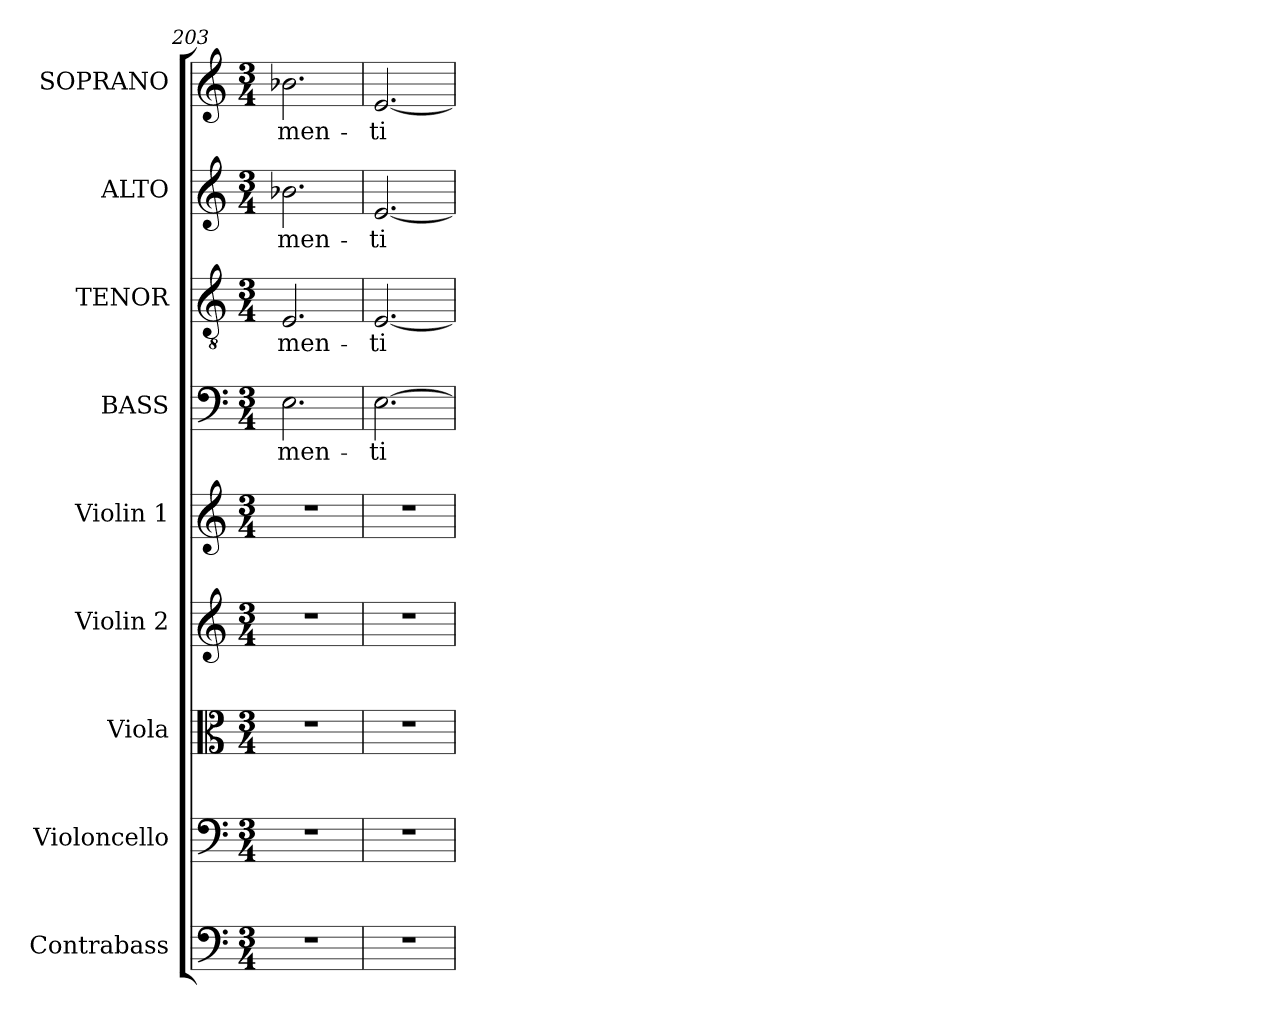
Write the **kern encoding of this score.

**kern	**kern	**kern	**kern	**kern	**kern	**text	**kern	**text	**kern	**text	**kern	**text
*part9	*part8	*part7	*part6	*part5	*part4	*part4	*part3	*part3	*part2	*part2	*part1	*part1
*staff9	*staff8	*staff7	*staff6	*staff5	*staff4	*staff4	*staff3	*staff3	*staff2	*staff2	*staff1	*staff1
*I"Contrabass	*I"Violoncello	*I"Viola	*I"Violin 2	*I"Violin 1	*I"BASS	*	*I"TENOR	*	*I"ALTO	*	*I"SOPRANO	*
*I'Cb.	*I'Vc.	*I'Vla.	*I'Vln. 2	*I'Vln. 1	*I'B.	*	*I'T.	*	*I'A.	*	*I'S.	*
*clefF4	*clefF4	*clefC3	*clefG2	*clefG2	*clefF4	*	*clefGv2	*	*clefG2	*	*clefG2	*
*ITrd7c12	*	*	*	*	*	*	*ITrd7c12	*	*	*	*	*
*k[]	*k[]	*k[]	*k[]	*k[]	*k[]	*	*k[]	*	*k[]	*	*k[]	*
*C:	*C:	*C:	*C:	*C:	*C:	*	*C:	*	*C:	*	*C:	*
*M3/4	*M3/4	*M3/4	*M3/4	*M3/4	*M3/4	*	*M3/4	*	*M3/4	*	*M3/4	*
=203	=203	=203	=203	=203	=203	=203	=203	=203	=203	=203	=203	=203
!LO:N:vis=1	!LO:N:vis=1	!LO:N:vis=1	!LO:N:vis=1	!LO:N:vis=1	!	!	!	!	!	!	!	!
!	!	!	!	!	!	!LO:LY:b:color=#000000	!	!	!	!	!	!
!	!	!	!	!	!	!	!	!LO:LY:b:color=#000000	!	!	!	!
!	!	!	!	!	!	!	!	!	!	!LO:LY:b:color=#000000	!	!
!	!	!	!	!	!	!	!	!	!	!	!	!LO:LY:b:color=#000000
2.r	2.r	2.r	2.r	2.r	2.Ei\	-men-	2.EEi/	-men-	2.b-Xi\	-men-	2.b-Xi\	-men-
=204	=204	=204	=204	=204	=204	=204	=204	=204	=204	=204	=204	=204
!LO:N:vis=1	!LO:N:vis=1	!LO:N:vis=1	!LO:N:vis=1	!LO:N:vis=1	!	!	!	!	!	!	!	!
!	!	!	!	!	!	!LO:LY:b:color=#000000	!	!	!	!	!	!
!	!	!	!	!	!	!	!	!LO:LY:b:color=#000000	!	!	!	!
!	!	!	!	!	!	!	!	!	!	!LO:LY:b:color=#000000	!	!
!	!	!	!	!	!	!	!	!	!	!	!	!LO:LY:b:color=#000000
2.r	2.r	2.r	2.r	2.r	[>2.Ei\	-ti-	[<2.EEi/	-ti-	[<2.ei/	-ti-	[<2.ei/	-ti-
=	=	=	=	=	=	=	=	=	=	=	=	=
*-	*-	*-	*-	*-	*-	*-	*-	*-	*-	*-	*-	*-
